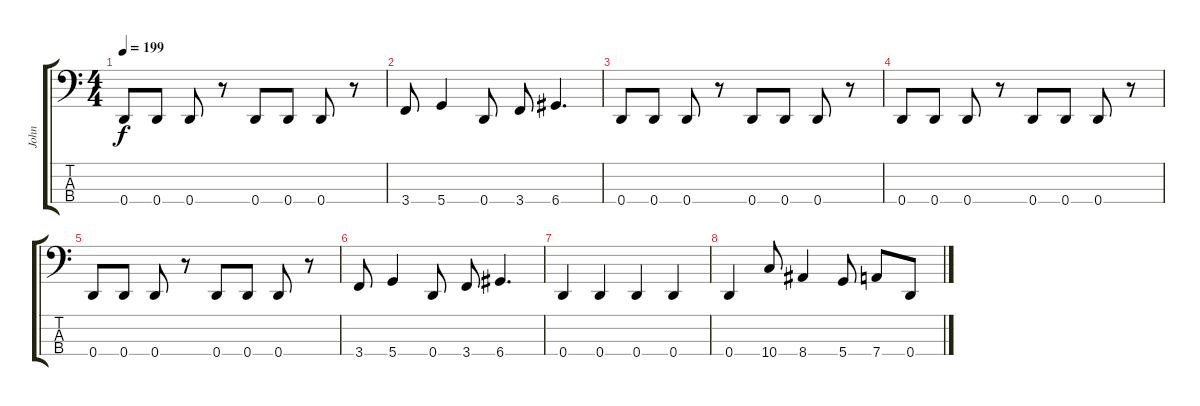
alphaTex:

\track ("John" "John") {instrument electricbasspick}
\staff {score tabs}
\tuning (G2 D2 A1 D1) {hide}
\ts (4 4)
\tempo 199
\clef f4
\ks c
0.4.8{dy f} 0.4.8 0.4.8 r.8 0.4.8 0.4.8 0.4.8 r.8 |
3.4.8 5.4.4 0.4.8 3.4.8 6.4.4{d} |
0.4.8 0.4.8 0.4.8 r.8 0.4.8 0.4.8 0.4.8 r.8 |
0.4.8 0.4.8 0.4.8 r.8 0.4.8 0.4.8 0.4.8 r.8 |
0.4.8 0.4.8 0.4.8 r.8 0.4.8 0.4.8 0.4.8 r.8 |
3.4.8 5.4.4 0.4.8 3.4.8 6.4.4{d} |
0.4.4 0.4.4 0.4.4 0.4.4 |
0.4.4 10.4.8 8.4.4 5.4.8 7.4.8 0.4.8
